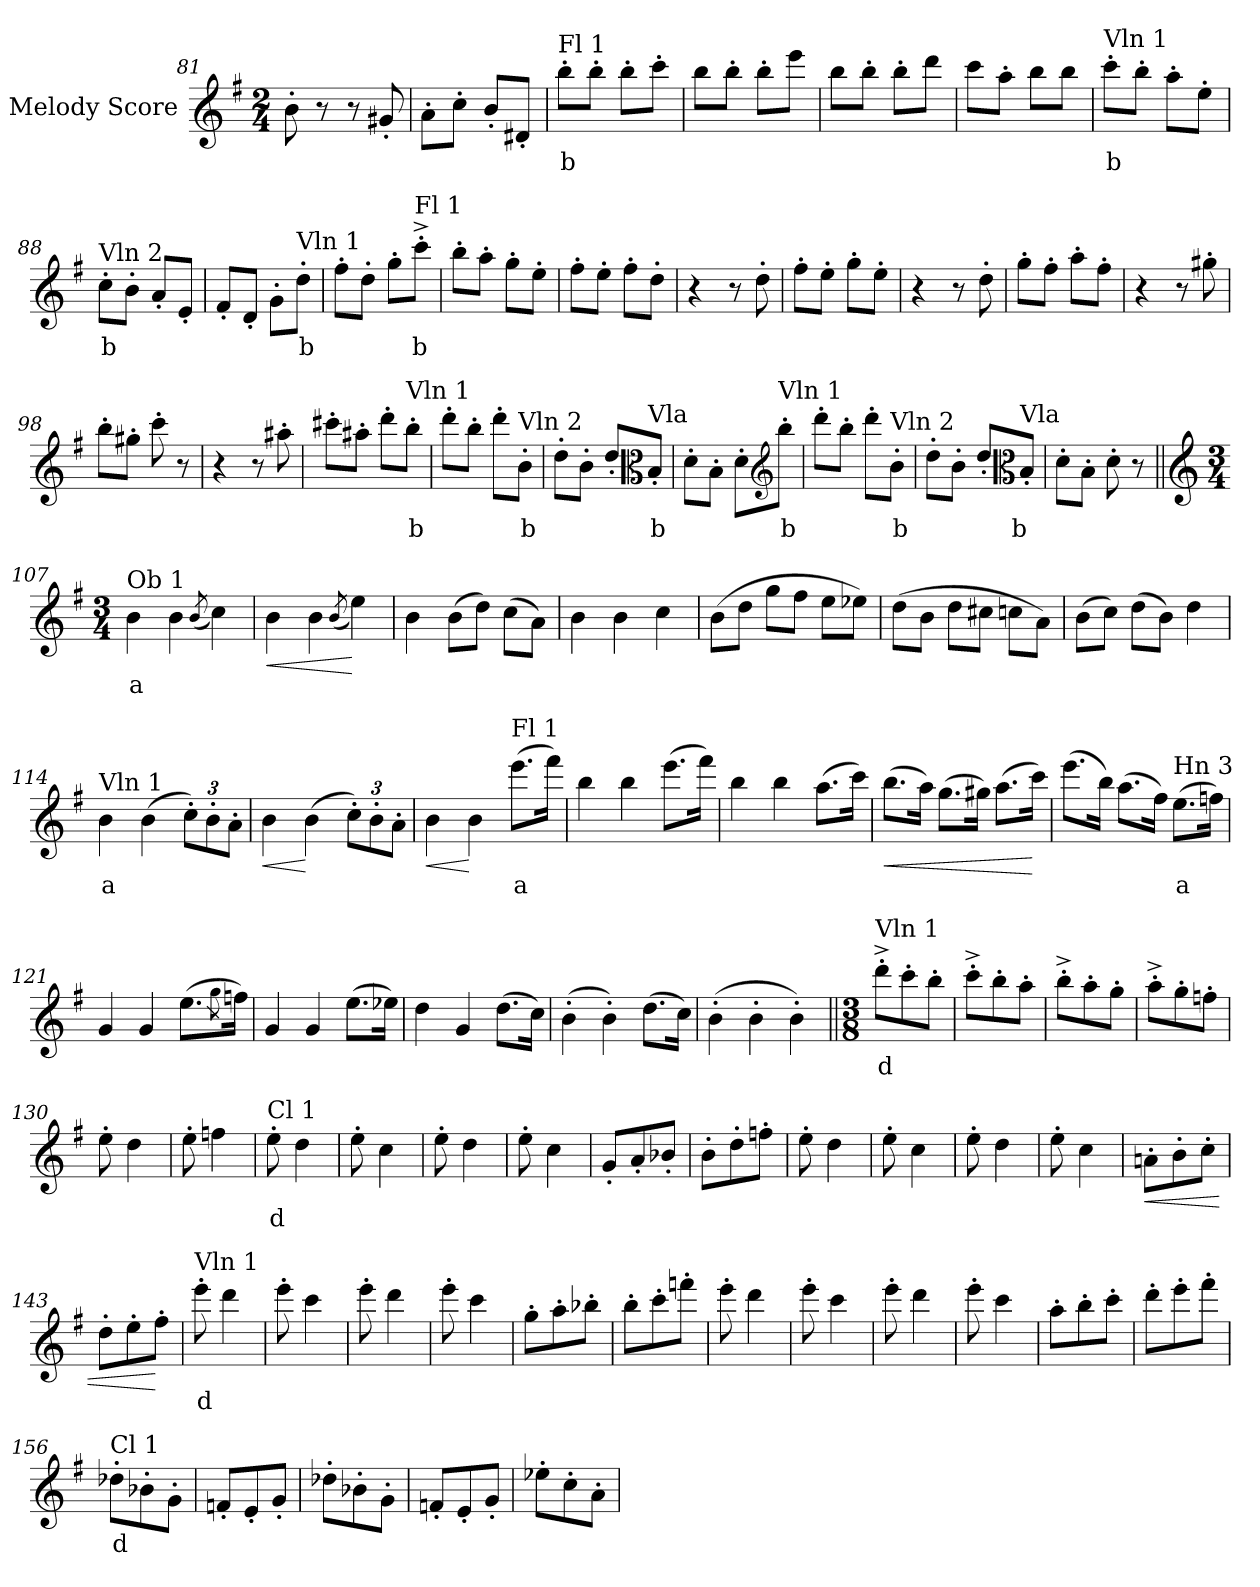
**kern	**text	**dynam
*part1	*part1	*part1
*staff1	*staff1	*staff1
*I"Melody Score	*	*
*k[f#]	*	*
*M2/4	*	*
=81	=81	=81
8b'\	.	.
8r	.	.
8r	.	.
8g#X'/	.	.
=82	=82	=82
8a'\L	.	.
8cc'\J	.	.
8b'/L	.	.
8d#X'/J	.	.
=83	=83	=83
!LO:TX:a:t=Fl 1	!	!
!	!LO:LY:b:color=#FF0000	!
8bb'\L	b	.
8bb'\J	.	.
8bb'\L	.	.
8ccc'\J	.	.
=84	=84	=84
8bb\L	.	.
8bb'\J	.	.
8bb'\L	.	.
8eee\J	.	.
=85	=85	=85
8bb\L	.	.
8bb'\J	.	.
8bb'\L	.	.
8ddd\J	.	.
=86	=86	=86
8ccc\L	.	.
8aa'\J	.	.
8bb\L	.	.
8bb\J	.	.
=87	=87	=87
!LO:TX:a:t=Vln 1	!	!
!	!LO:LY:b:color=#FF0000	!
8ccc'\L	b	.
8bb'\J	.	.
8aa'\L	.	.
8ee'\J	.	.
=88	=88	=88
!LO:TX:a:t=Vln 2	!	!
!	!LO:LY:b:color=#FF0000	!
8cc'\L	b	.
8b'\J	.	.
8a'/L	.	.
8e'/J	.	.
=89	=89	=89
8f#'/L	.	.
8d'/J	.	.
8g'\L	.	.
!LO:TX:a:t=Vln 1	!	!
!	!LO:LY:b:color=#FF0000	!
8dd'\J	b	.
=90	=90	=90
8ff#'\L	.	.
8dd'\J	.	.
8gg'\L	.	.
!LO:TX:a:t=Fl 1	!	!
!	!LO:LY:b:color=#FF0000	!
8ccc'^\J	b	.
=91	=91	=91
8bb'\L	.	.
8aa'\J	.	.
8gg'\L	.	.
8ee'\J	.	.
=92	=92	=92
8ff#'\L	.	.
8ee'\J	.	.
8ff#'\L	.	.
8dd'\J	.	.
=93	=93	=93
4r	.	.
8r	.	.
8dd'\	.	.
=94	=94	=94
8ff#'\L	.	.
8ee'\J	.	.
8gg'\L	.	.
8ee'\J	.	.
=95	=95	=95
4r	.	.
8r	.	.
8dd'\	.	.
=96	=96	=96
8gg'\L	.	.
8ff#'\J	.	.
8aa'\L	.	.
8ff#'\J	.	.
=97	=97	=97
4r	.	.
8r	.	.
8gg#X'\	.	.
=98	=98	=98
8bb'\L	.	.
8gg#X'\J	.	.
8ccc'\	.	.
8r	.	.
=99	=99	=99
4r	.	.
8r	.	.
8aa#X'\	.	.
=100	=100	=100
8ccc#X'\L	.	.
8aa#X'\J	.	.
8ddd'\L	.	.
!LO:TX:a:t=Vln 1	!	!
!	!LO:LY:b:color=#FF0000	!
8bb'\J	b	.
=101	=101	=101
8ddd'\L	.	.
8bb'\J	.	.
8ddd'\L	.	.
!LO:TX:a:t=Vln 2	!	!
!	!LO:LY:b:color=#FF0000	!
8b'\J	b	.
=102	=102	=102
8dd'\L	.	.
8b'\J	.	.
8dd'/L	.	.
*clefC3	*	*
!LO:TX:a:t=Vla	!	!
!	!LO:LY:b:color=#FF0000	!
8B'/J	b	.
=103	=103	=103
8d'\L	.	.
8B'\J	.	.
8d'\L	.	.
*clefG2	*	*
!LO:TX:a:t=Vln 1	!	!
!	!LO:LY:b:color=#FF0000	!
8bb'\J	b	.
=104	=104	=104
8ddd'\L	.	.
8bb'\J	.	.
8ddd'\L	.	.
!LO:TX:a:t=Vln 2	!	!
!	!LO:LY:b:color=#FF0000	!
8b'\J	b	.
=105	=105	=105
8dd'\L	.	.
8b'\J	.	.
8dd'/L	.	.
*clefC3	*	*
!LO:TX:a:t=Vla	!	!
!	!LO:LY:b:color=#FF0000	!
8B'/J	b	.
=106	=106	=106
8d'\L	.	.
8B'\J	.	.
8d'\	.	.
8r	.	.
=107||	=107||	=107||
*clefG2	*	*
*M3/4	*	*
*MM100	*	*
!LO:TX:a:t=Ob 1	!	!
!	!LO:LY:b:color=#FF0000	!
4b\	a	.
4b\	.	.
(8qb/	.	.
4cc\)	.	.
=108	=108	=108
!	!	!LO:HP:b
4b\	.	<
4b\	.	.
(8qb/	.	.
4ee\)	.	[
=109	=109	=109
4b\	.	.
(8b\L	.	.
8dd\J)	.	.
(8cc\L	.	.
8a\J)	.	.
=110	=110	=110
4b\	.	.
4b\	.	.
4cc\	.	.
=111	=111	=111
(8b\L	.	.
8dd\J	.	.
8gg\L	.	.
8ff#\J	.	.
8ee\L	.	.
8ee-X\J)	.	.
=112	=112	=112
(8dd\L	.	.
8b\J	.	.
8dd\L	.	.
8cc#X\J	.	.
8ccn\L	.	.
8a\J)	.	.
=113	=113	=113
(8b\L	.	.
8cc\J)	.	.
(8dd\L	.	.
8b\J)	.	.
4dd\	.	.
=114	=114	=114
!LO:TX:a:t=Vln 1	!	!
!	!LO:LY:b:color=#FF0000	!
4b\	a	.
(4b\	.	.
*Xbrackettup	*	*
12cc'\L)	.	.
12b'\	.	.
12a'\J	.	.
=115	=115	=115
!	!	!LO:HP:b
4b\	.	<
(4b\	.	[
12cc'\L)	.	.
12b'\	.	.
12a'\J	.	.
=116	=116	=116
!	!	!LO:HP:b
4b\	.	<
4b\	.	[
!LO:TX:a:t=Fl 1	!	!
!	!LO:LY:b:color=#FF0000	!
(8.eee\L	a	.
16fff#\Jk)	.	.
=117	=117	=117
4bb\	.	.
4bb\	.	.
(8.eee\L	.	.
16fff#\Jk)	.	.
=118	=118	=118
4bb\	.	.
4bb\	.	.
(8.aa\L	.	.
16ccc\Jk)	.	.
=119	=119	=119
!	!	!LO:HP:b
(8.bb\L	.	<
16aa\Jk)	.	.
(8.gg\L	.	.
16gg#X\Jk)	.	.
(8.aa\L	.	.
16ccc\Jk)	.	[
=120	=120	=120
(8.eee\L	.	.
16bb\Jk)	.	.
(8.aa\L	.	.
16ff#\Jk)	.	.
!LO:TX:a:t=Hn 3	!	!
!	!LO:LY:b:color=#FF0000	!
(8.ee\L	a	.
16ff\Jk)	.	.
=121	=121	=121
4g/	.	.
4g/	.	.
(8.ee\L	.	.
8qgg\	.	.
16ff\Jk)	.	.
=122	=122	=122
4g/	.	.
4g/	.	.
(8.ee\L	.	.
16ee-X\Jk)	.	.
=123	=123	=123
4dd\	.	.
4g/	.	.
(8.dd\L	.	.
16cc\Jk)	.	.
=124	=124	=124
(4b'\	.	.
4b'\)	.	.
(8.dd\L	.	.
16cc\Jk)	.	.
=125	=125	=125
(4b'\	.	.
4b'\	.	.
4b'\)	.	.
=126||	=126||	=126||
*M3/8	*	*
!LO:TX:a:t=Vln 1	!	!
!	!LO:LY:b:color=#FF0000	!
8ddd'^\L	d	.
8ccc'\	.	.
8bb'\J	.	.
=127	=127	=127
8ccc'^\L	.	.
8bb'\	.	.
8aa'\J	.	.
=128	=128	=128
8bb'^\L	.	.
8aa'\	.	.
8gg'\J	.	.
=129	=129	=129
8aa'^\L	.	.
8gg'\	.	.
8ffn'\J	.	.
=130	=130	=130
8ee'\	.	.
4dd\	.	.
=131	=131	=131
8ee'\	.	.
4ffn\	.	.
=132	=132	=132
!LO:TX:a:t=Cl 1	!	!
!	!LO:LY:b:color=#FF0000	!
8ee'\	d	.
4dd\	.	.
=133	=133	=133
8ee'\	.	.
4cc\	.	.
=134	=134	=134
8ee'\	.	.
4dd\	.	.
=135	=135	=135
8ee'\	.	.
4cc\	.	.
=136	=136	=136
8g'/L	.	.
8a'/	.	.
8b-X'/J	.	.
=137	=137	=137
8b'\L	.	.
8dd'\	.	.
8ffn'\J	.	.
=138	=138	=138
8ee'\	.	.
4dd\	.	.
=139	=139	=139
8ee'\	.	.
4cc\	.	.
=140	=140	=140
8ee'\	.	.
4dd\	.	.
=141	=141	=141
8ee'\	.	.
4cc\	.	.
=142	=142	=142
!	!	!LO:HP:b
8an'\L	.	<
8b'\	.	.
8cc'\J	.	.
=143	=143	=143
8dd'\L	.	.
8ee'\	.	.
8ff#'\J	.	[
=144	=144	=144
!LO:TX:a:t=Vln 1	!	!
!	!LO:LY:b:color=#FF0000	!
8eee'\	d	.
4ddd\	.	.
=145	=145	=145
8eee'\	.	.
4ccc\	.	.
=146	=146	=146
8eee'\	.	.
4ddd\	.	.
=147	=147	=147
8eee'\	.	.
4ccc\	.	.
=148	=148	=148
8gg'\L	.	.
8aa'\	.	.
8bb-X'\J	.	.
=149	=149	=149
8bb'\L	.	.
8ccc'\	.	.
8fffn'\J	.	.
=150	=150	=150
8eee'\	.	.
4ddd\	.	.
=151	=151	=151
8eee'\	.	.
4ccc\	.	.
=152	=152	=152
8eee'\	.	.
4ddd\	.	.
=153	=153	=153
8eee'\	.	.
4ccc\	.	.
=154	=154	=154
8aa'\L	.	.
8bb'\	.	.
8ccc'\J	.	.
=155	=155	=155
8ddd'\L	.	.
8eee'\	.	.
8fff#'\J	.	.
=156	=156	=156
!LO:TX:a:t=Cl 1	!	!
!	!LO:LY:b:color=#FF0000	!
8dd-X'\L	d	.
8b-X'\	.	.
8g'\J	.	.
=157	=157	=157
8fn'/L	.	.
8e'/	.	.
8g'/J	.	.
=158	=158	=158
8dd-X'\L	.	.
8b-X'\	.	.
8g'\J	.	.
=159	=159	=159
8fn'/L	.	.
8e'/	.	.
8g'/J	.	.
=160	=160	=160
8ee-X'\L	.	.
8cc'\	.	.
8a'\J	.	.
=	=	=
*-	*-	*-
